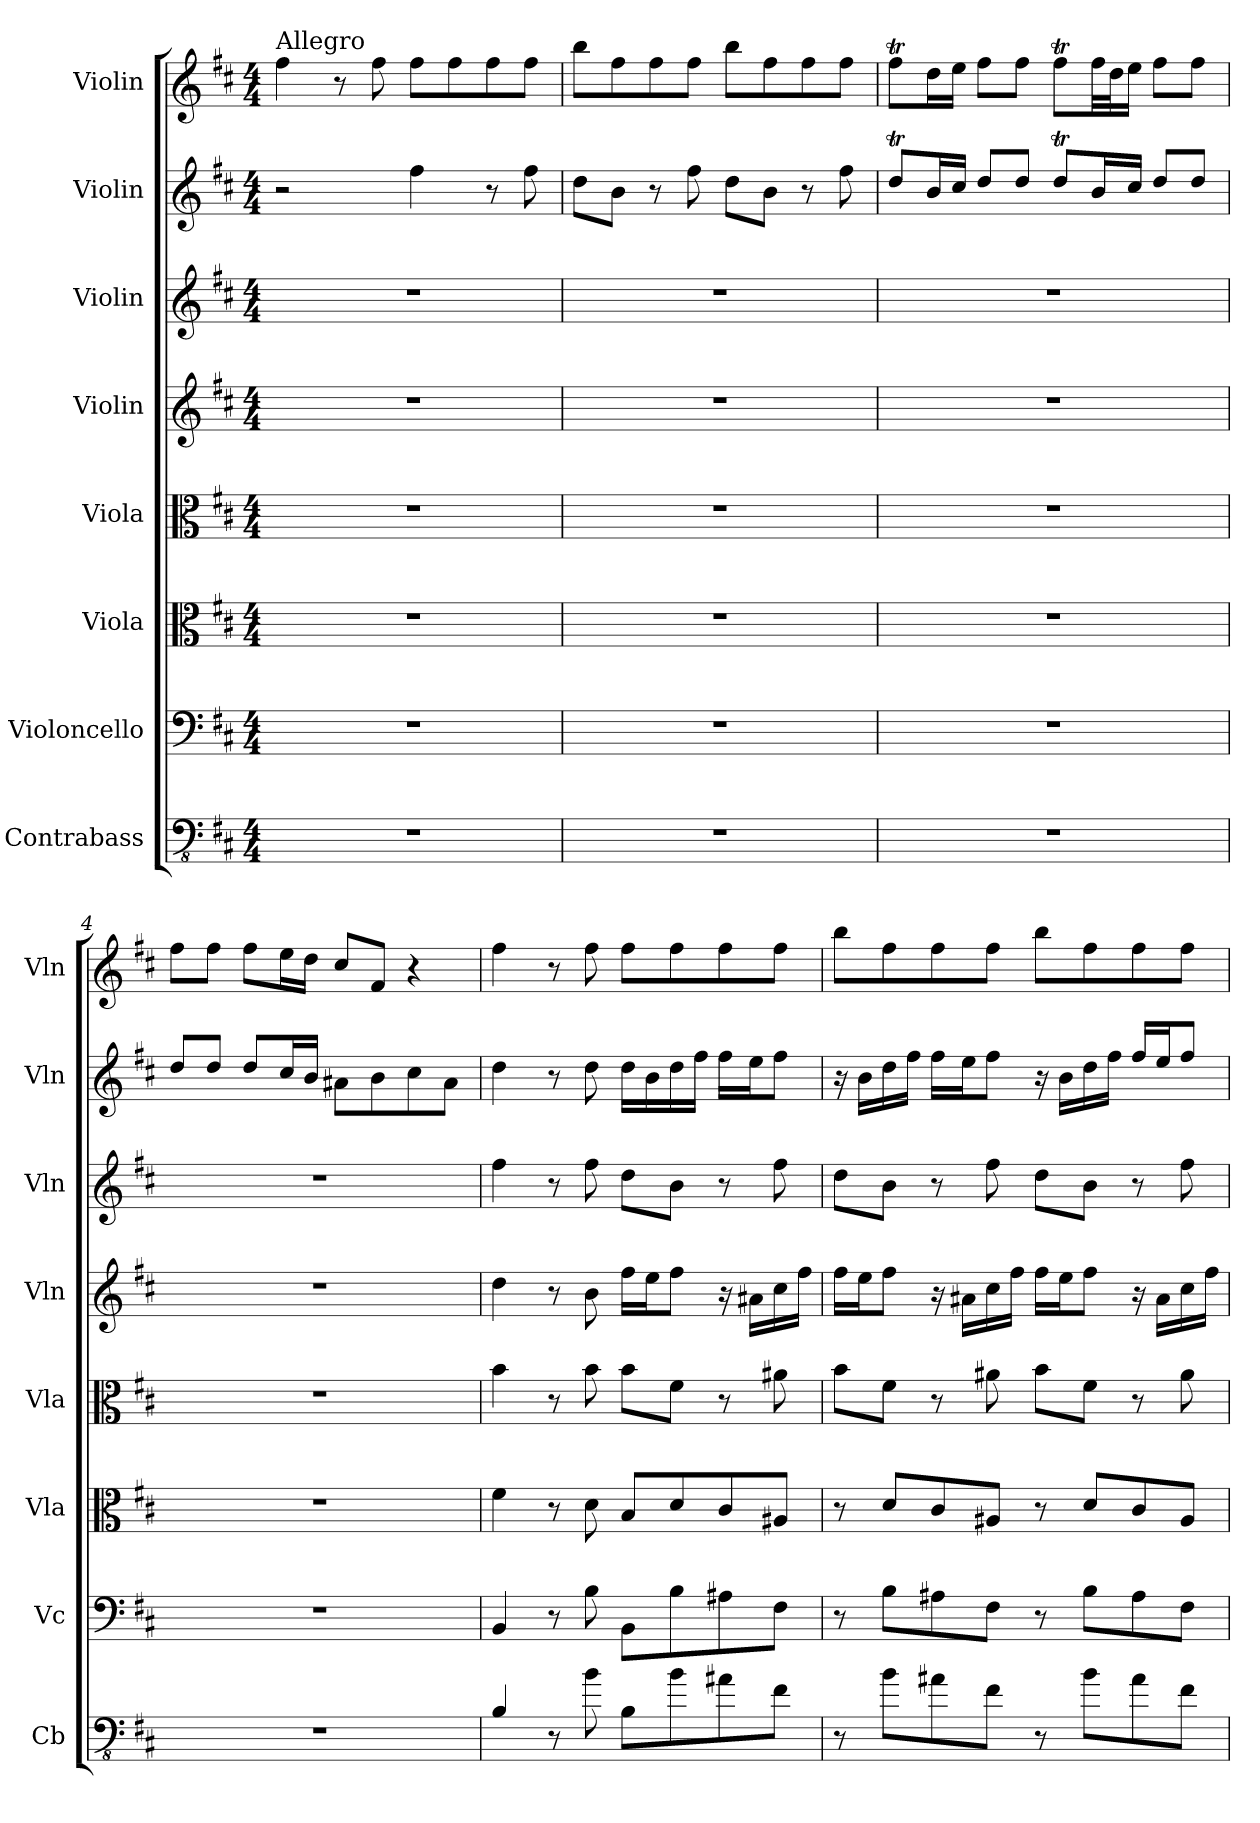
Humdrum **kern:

**kern	**kern	**kern	**kern	**kern	**kern	**kern	**kern
*part8	*part7	*part6	*part5	*part4	*part3	*part2	*part1
*staff8	*staff7	*staff6	*staff5	*staff4	*staff3	*staff2	*staff1
*I"Contrabass	*I"Violoncello	*I"Viola	*I"Viola	*I"Violin	*I"Violin	*I"Violin	*I"Violin
*I'Cb	*I'Vc	*I'Vla	*I'Vla	*I'Vln	*I'Vln	*I'Vln	*I'Vln
*clefFv4	*clefF4	*clefC3	*clefC3	*clefG2	*clefG2	*clefG2	*clefG2
*ITrd7c12	*	*	*	*	*	*	*
*k[f#c#]	*k[f#c#]	*k[f#c#]	*k[f#c#]	*k[f#c#]	*k[f#c#]	*k[f#c#]	*k[f#c#]
*M4/4	*M4/4	*M4/4	*M4/4	*M4/4	*M4/4	*M4/4	*M4/4
*MM120	*MM120	*MM120	*MM120	*MM120	*MM120	*MM120	*MM120
=1	=1	=1	=1	=1	=1	=1	=1
!	!	!	!	!	!	!	!LO:TX:a:t=Allegro
1r	1r	1r	1r	1r	1r	2r	4ff#\
.	.	.	.	.	.	.	8r
.	.	.	.	.	.	.	8ff#\
.	.	.	.	.	.	4ff#\	8ff#\L
.	.	.	.	.	.	.	8ff#\
.	.	.	.	.	.	8r	8ff#\
.	.	.	.	.	.	8ff#\	8ff#\J
=2	=2	=2	=2	=2	=2	=2	=2
1r	1r	1r	1r	1r	1r	8dd\L	8bb\L
.	.	.	.	.	.	8b\J	8ff#\
.	.	.	.	.	.	8r	8ff#\
.	.	.	.	.	.	8ff#\	8ff#\J
.	.	.	.	.	.	8dd\L	8bb\L
.	.	.	.	.	.	8b\J	8ff#\
.	.	.	.	.	.	8r	8ff#\
.	.	.	.	.	.	8ff#\	8ff#\J
=3	=3	=3	=3	=3	=3	=3	=3
1r	1r	1r	1r	1r	1r	8ddT/L	8ff#t\L
.	.	.	.	.	.	16b/L	16dd\L
.	.	.	.	.	.	16cc#/JJ	16ee\JJ
.	.	.	.	.	.	8dd/L	8ff#\L
.	.	.	.	.	.	8dd/J	8ff#\J
.	.	.	.	.	.	8ddT/L	8ff#t\L
.	.	.	.	.	.	16b/L	32ff#\LL
.	.	.	.	.	.	.	32dd\J
.	.	.	.	.	.	16cc#/JJ	16ee\JJ
.	.	.	.	.	.	8dd/L	8ff#\L
.	.	.	.	.	.	8dd/J	8ff#\J
=4	=4	=4	=4	=4	=4	=4	=4
1r	1r	1r	1r	1r	1r	8dd/L	8ff#\L
.	.	.	.	.	.	8dd/J	8ff#\J
.	.	.	.	.	.	8dd/L	8ff#\L
.	.	.	.	.	.	16cc#/L	16ee\L
.	.	.	.	.	.	16b/JJ	16dd\JJ
.	.	.	.	.	.	8a#X\L	8cc#/L
.	.	.	.	.	.	8b\	8f#/J
.	.	.	.	.	.	8cc#\	4r
.	.	.	.	.	.	8a#\J	.
!!LO:PB:g=z
=5	=5	=5	=5	=5	=5	=5	=5
4BBB/	4BB/	4f#\	4b\	4dd\	4ff#\	4dd\	4ff#\
8r	8r	8r	8r	8r	8r	8r	8r
8BB\	8B\	8d\	8b\	8b\	8ff#\	8dd\	8ff#\
8BBB\L	8BB\L	8B/L	8b\L	16ff#\LL	8dd\L	16dd\LL	8ff#\L
.	.	.	.	16ee\J	.	16b\	.
8BB\	8B\	8d/	8f#\J	8ff#\J	8b\J	16dd\	8ff#\
.	.	.	.	.	.	16ff#\JJ	.
8AA#X\	8A#X\	8c#/	8r	16r	8r	16ff#\LL	8ff#\
.	.	.	.	16a#X\LL	.	16ee\J	.
8FF#\J	8F#\J	8A#X/J	8a#X\	16cc#\	8ff#\	8ff#\J	8ff#\J
.	.	.	.	16ff#\JJ	.	.	.
=6	=6	=6	=6	=6	=6	=6	=6
8r	8r	8r	8b\L	16ff#\LL	8dd\L	16r	8bb\L
.	.	.	.	16ee\J	.	16b\LL	.
8BB\L	8B\L	8d/L	8f#\J	8ff#\J	8b\J	16dd\	8ff#\
.	.	.	.	.	.	16ff#\JJ	.
8AA#X\	8A#X\	8c#/	8r	16r	8r	16ff#\LL	8ff#\
.	.	.	.	16a#X\LL	.	16ee\J	.
8FF#\J	8F#\J	8A#X/J	8a#X\	16cc#\	8ff#\	8ff#\J	8ff#\J
.	.	.	.	16ff#\JJ	.	.	.
8r	8r	8r	8b\L	16ff#\LL	8dd\L	16r	8bb\L
.	.	.	.	16ee\J	.	16b\LL	.
8BB\L	8B\L	8d/L	8f#\J	8ff#\J	8b\J	16dd\	8ff#\
.	.	.	.	.	.	16ff#\JJ	.
8AA#\	8A#\	8c#/	8r	16r	8r	16ff#/LL	8ff#\
.	.	.	.	16a#\LL	.	16ee/J	.
8FF#\J	8F#\J	8A#/J	8a#\	16cc#\	8ff#\	8ff#/J	8ff#\J
.	.	.	.	16ff#\JJ	.	.	.
=	=	=	=	=	=	=	=
*-	*-	*-	*-	*-	*-	*-	*-
